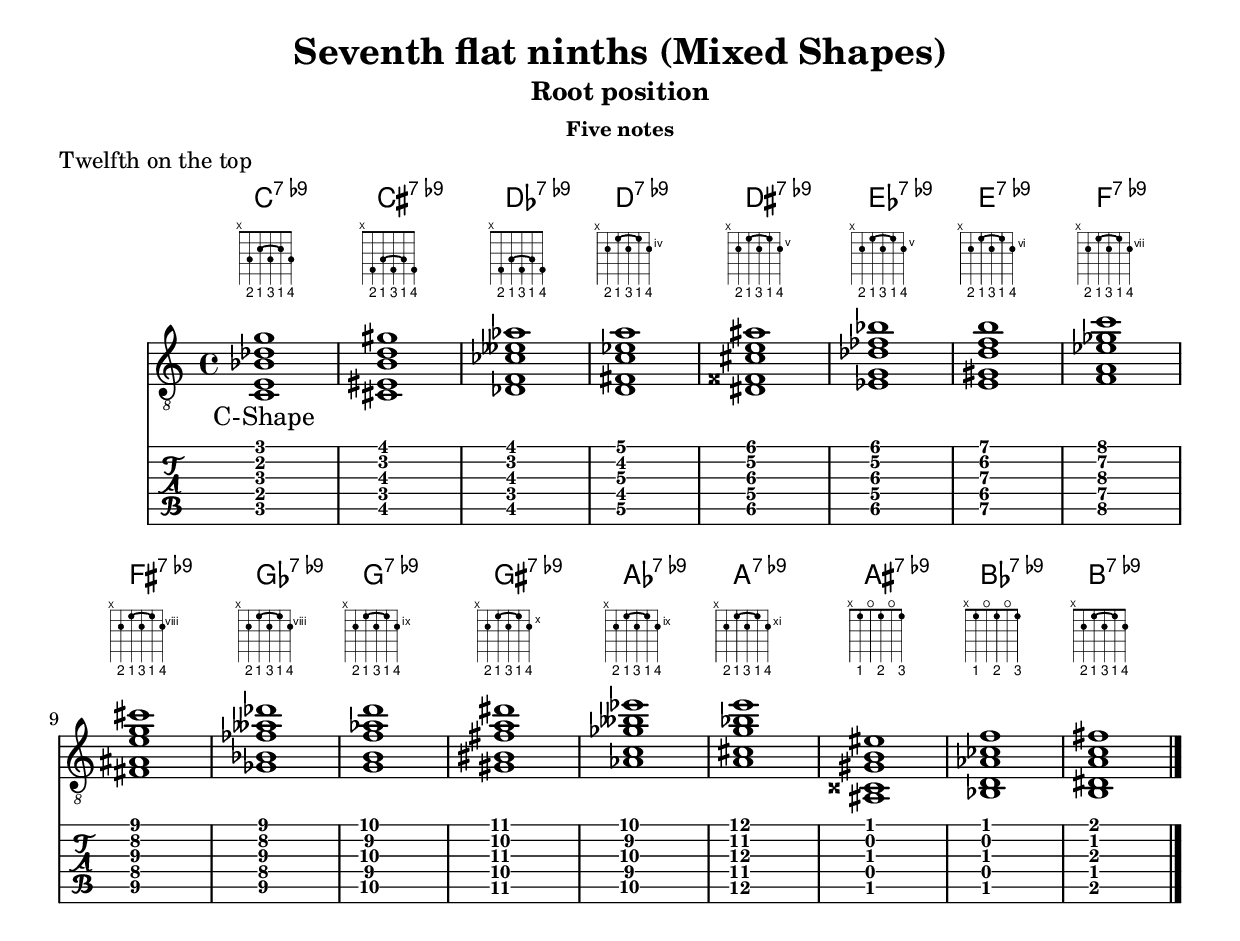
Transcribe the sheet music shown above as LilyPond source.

\version "2.19.15"
%\include "predefined-guitar-fretboards.ly"
\include "../c-shape.ly"
\include "../a-shape.ly"
\include "../g-shape.ly"
\include "../e-shape.ly"
\include "../d-shape.ly"
\include "../alt-shape.ly"

\layout {
   \context { %\Score
      %\override StringNumber.transparent = ##t
      \Voice
      \remove "New_fingering_engraver"
   }
}

\paper {
  print-all-headers = ##t
}

%%%chExceptionMusic = {
%%%  <c e bes e' a'>1-\markup { \super "6/7" }
%%%}
%%%
%%%chExceptions = #( append
%%%  ( sequential-music-to-chord-exceptions chExceptionMusic #t)
%%%  ignatzekExceptions)

%%%%%%%%%%%%%%%%%%%%%%%%%%%%%%%%%%%%%%%%%%%%%%%%%
%%%%%%%%%%%%%% SEVENTH FLAT NINTHS %%%%%%%%%%%%%%
%%%%%%%%%%%%%%%%%%%%%%%%%%%%%%%%%%%%%%%%%%%%%%%%%
seventhflatninthsRootPositionFiveNotesTwelfthOnTopChordSymbols = \chordmode {
% * pentads
% ** seventh flat ninths
% *** root position
% **** five notes
% ***** twelfth on the top
  %\cShape
  \repeat unfold 1 {
%%%    \set chordNameExceptions = #chExceptions
    c1:9-
    cis1:9-
    des1:9-
    d1:9-
    dis1:9- 
    es1:9-
    e1:9-
    f1:9-
    fis1:9- 
    ges1:9-
    g1:9-
    gis1:9- 
    as1:9-
    a1:9-
    ais1:9- 
    bes1:9-
    b1:9-
  }
}

seventhflatninthsRootPositionFiveNotesTwelfthOnTopShapes = \lyricmode {
% * pentads
% ** seventhflatninths
% *** root position
% **** five notes
% ***** twelfth on the top
  \repeat unfold 1 {
    C-Shape \repeat unfold 16 { \skip1 }
  }
}

seventhflatninthsRootPositionFiveNotesTwelfthOnTop = \chordmode {
% * pentads
% ** seventhflatninths
% *** root position
% **** five notes
% ***** twelfth on the top
  \cShape
  c,:1.3.7.9-.12
  cis,:1.3.7.9-.12
  des,:1.3.7.9-.12
  d,:1.3.7.9-.12
  dis,:1.3.7.9-.12
  es,:1.3.7.9-.12
  e,:1.3.7.9-.12
  f,:1.3.7.9-.12
  fis,:1.3.7.9-.12
  ges,:1.3.7.9-.12
  g,:1.3.7.9-.12
  gis,:1.3.7.9-.12
  as,:1.3.7.9-.12
  a,:1.3.7.9-.12
  ais,,:1.3.7.9-.12
  bes,,:1.3.7.9-.12
  b,,:1.3.7.9-.12
  \bar "|."
}


%%%%%%%%%%%%%%%%%%%%%%%%%%%%%%%%%%%%%%%%%%%%%%%%%%
%%%%%%%%%%%%%%% SCORE DEFINITIONS %%%%%%%%%%%%%%%%
%%%%%%%%%%%%%%%%%%%%%%%%%%%%%%%%%%%%%%%%%%%%%%%%%%
%%{
  \score {
    <<
      \new ChordNames {
        \seventhflatninthsRootPositionFiveNotesTwelfthOnTopChordSymbols
      }
      \new FretBoards {
        \seventhflatninthsRootPositionFiveNotesTwelfthOnTop
      }
      \new Voice = "seventhflatninths" {
        \clef "treble_8"
        \seventhflatninthsRootPositionFiveNotesTwelfthOnTop
      }
      \new Lyrics \lyricsto "seventhflatninths" {
        \seventhflatninthsRootPositionFiveNotesTwelfthOnTopShapes
      }
      \new TabStaff {
        \seventhflatninthsRootPositionFiveNotesTwelfthOnTop
      }
    >>
    \header {
      title = "Seventh flat ninths (Mixed Shapes)"
      subtitle = "Root position"
      subsubtitle = "Five notes"
      piece = "Twelfth on the top"
    }
  }
%}
